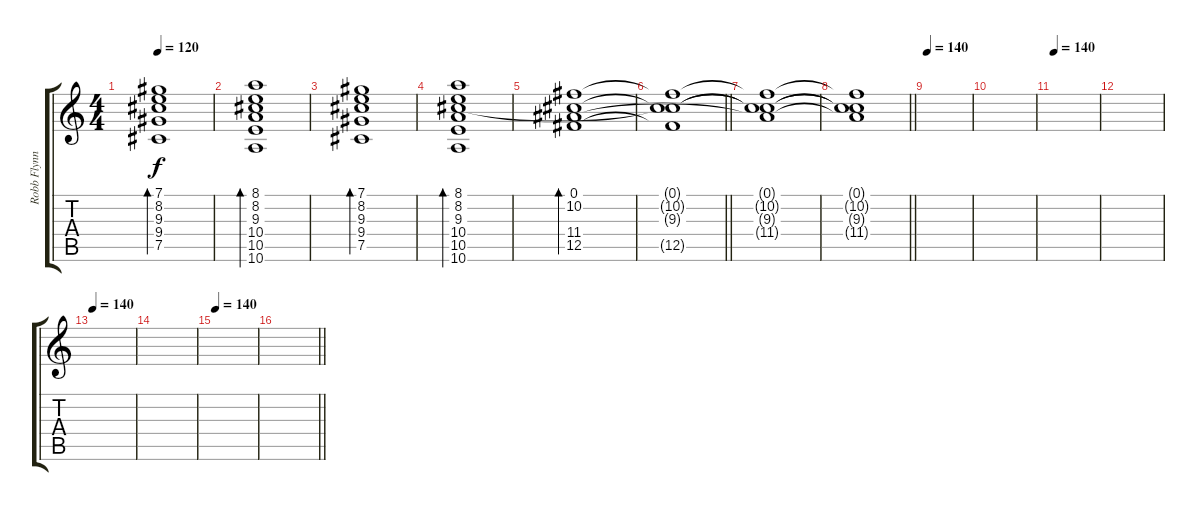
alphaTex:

\track ("Robb Flynn" "Robb Flynn") {instrument electricguitarjazz}
\staff {score tabs}
\tuning (Db4 Ab3 E3 B2 Gb2 B1) {hide}
\ts (4 4)
\tempo 120
\clef g2
\ks c
(7.1 8.2 9.3 9.4 7.5).1{bd 120 dy f} |
(8.1 8.2 9.3 10.4 10.5 10.6).1{bd 120} |
(7.1 8.2 9.3 9.4 7.5).1{bd 120} |
(8.1 8.2 9.3 10.4 10.5 10.6).1{bd 120} |
(0.1 10.2 11.4 12.5).1{bd 240} |
\barLineRight lightlight
(0.1{t} 10.2{t} 9.3{t} 12.5{t}).1 |
(0.1{t} 10.2{t} 9.3{t} 11.4{t}).1 |
\barLineRight lightlight
(0.1{t} 10.2{t} 9.3{t} 11.4{t}).1 |
\tempo 140
|
|
\tempo 140
|
|
\tempo 140
|
|
\tempo 140
|
\barLineRight lightlight
